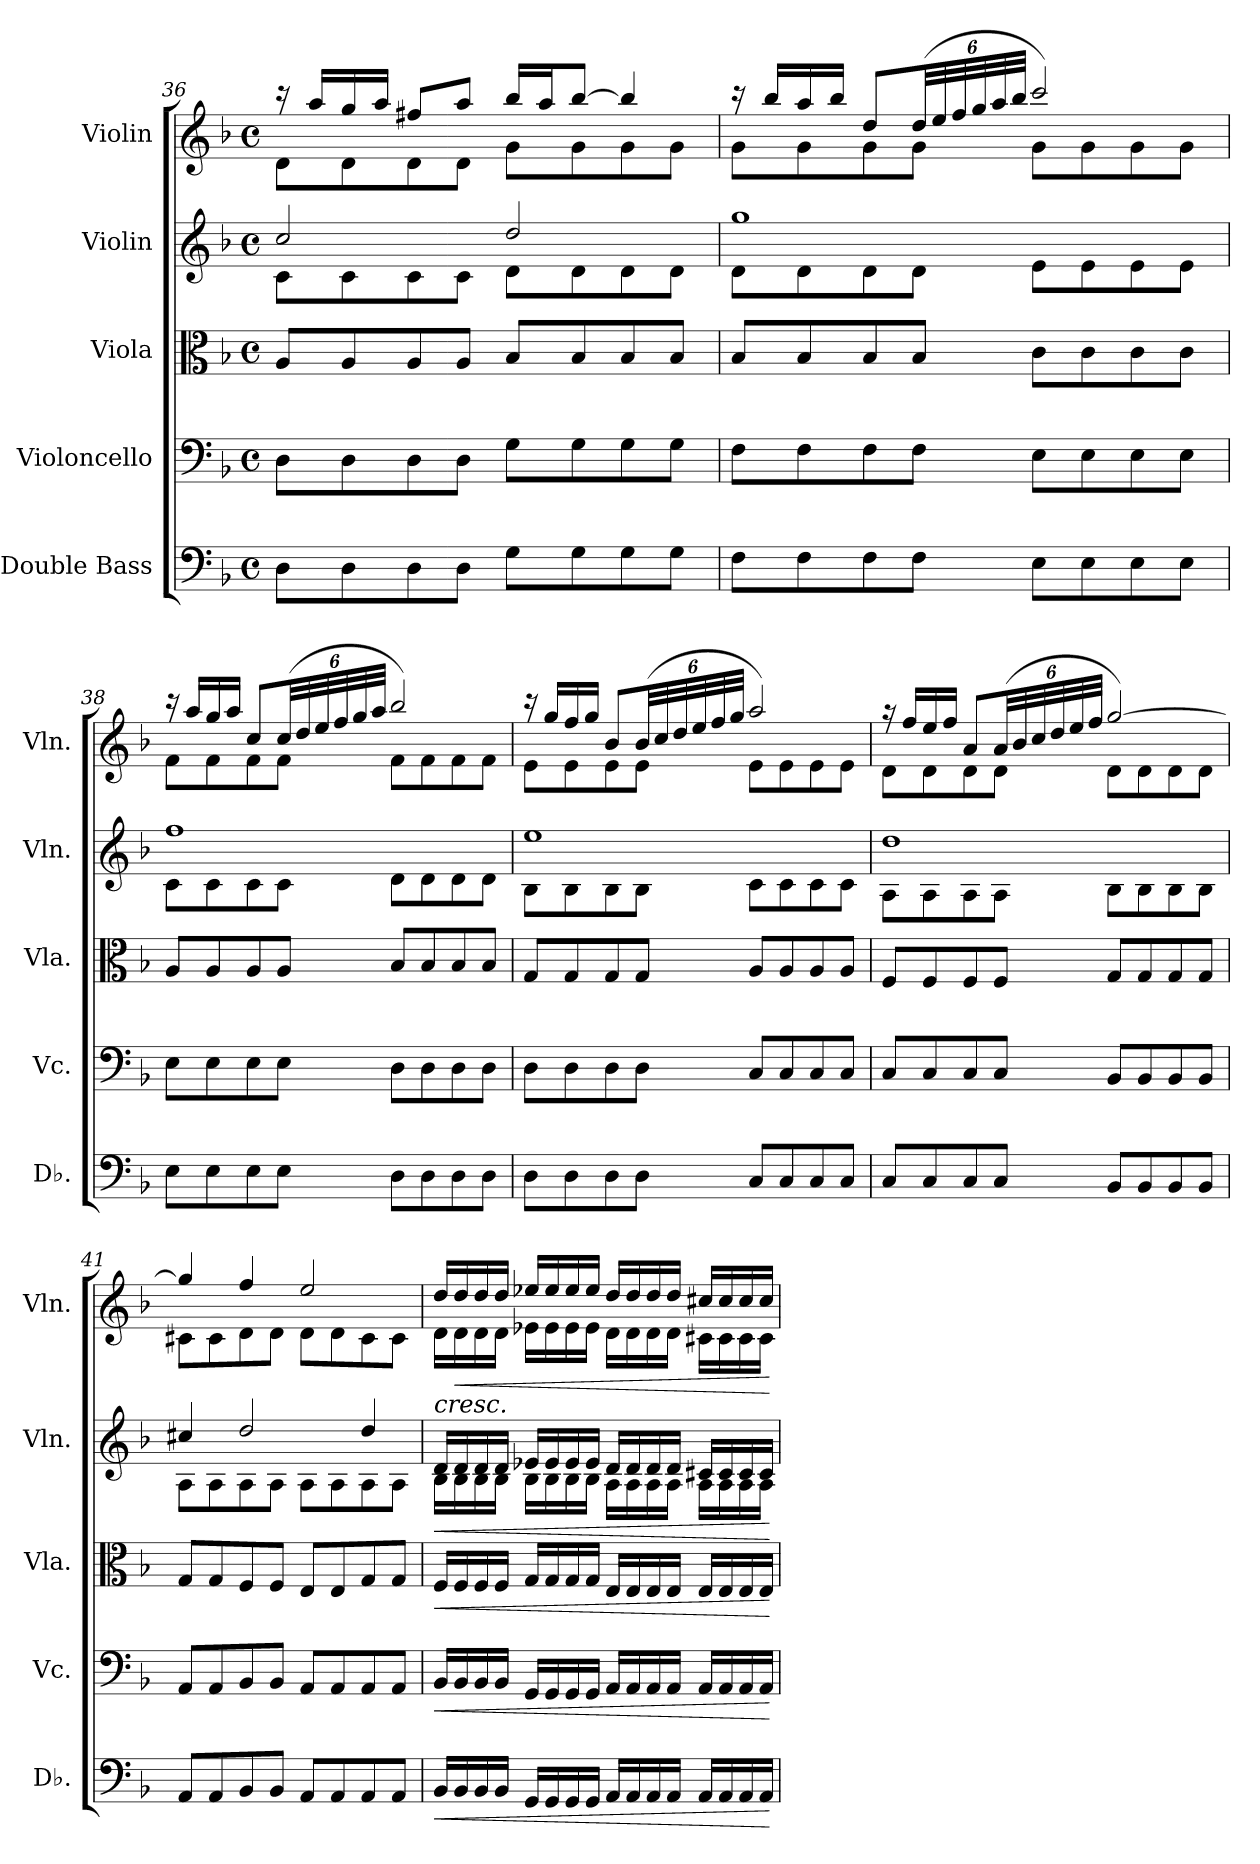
**kern	**dynam	**kern	**dynam	**kern	**dynam	**kern	**dynam	**kern	**dynam
*part5	*part5	*part4	*part4	*part3	*part3	*part2	*part2	*part1	*part1
*staff5	*staff5	*staff4	*staff4	*staff3	*staff3	*staff2	*staff2	*staff1	*staff1
*I"Double Bass	*	*I"Violoncello	*	*I"Viola	*	*I"Violin	*	*I"Violin	*
*I'Db.	*	*I'Vc.	*	*I'Vla.	*	*I'Vln.	*	*I'Vln.	*
*clefF4	*	*clefF4	*	*clefC3	*	*clefG2	*	*clefG2	*
*ITrd7c12	*	*	*	*	*	*	*	*	*
*k[b-]	*	*k[b-]	*	*k[b-]	*	*k[b-]	*	*k[b-]	*
*M4/4	*	*M4/4	*	*M4/4	*	*M4/4	*	*M4/4	*
*met(c)	*	*met(c)	*	*met(c)	*	*met(c)	*	*met(c)	*
=36	=36	=36	=36	=36	=36	=36	=36	=36	=36
*	*	*	*	*	*	*^	*	*^	*
8DD\L	.	8D\L	.	8A/L	.	2cc/	8c\L	.	16r	8d\L	.
.	.	.	.	.	.	.	.	.	16aa/LL	.	.
8DD\	.	8D\	.	8A/	.	.	8c\	.	16gg/	8d\	.
.	.	.	.	.	.	.	.	.	16aa/JJ	.	.
8DD\	.	8D\	.	8A/	.	.	8c\	.	8ff#X/L	8d\	.
8DD\J	.	8D\J	.	8A/J	.	.	8c\J	.	8aa/J	8d\J	.
8GG\L	.	8G\L	.	8B-/L	.	2dd/	8d\L	.	16bb-/LL	8g\L	.
.	.	.	.	.	.	.	.	.	16aa/J	.	.
8GG\	.	8G\	.	8B-/	.	.	8d\	.	[8bb-/J	8g\	.
8GG\	.	8G\	.	8B-/	.	.	8d\	.	4bb-/]	8g\	.
8GG\J	.	8G\J	.	8B-/J	.	.	8d\J	.	.	8g\J	.
=37	=37	=37	=37	=37	=37	=37	=37	=37	=37	=37	=37
8FF\L	.	8F\L	.	8B-/L	.	1gg	8d\L	.	16r	8g\L	.
.	.	.	.	.	.	.	.	.	16bb-/LL	.	.
8FF\	.	8F\	.	8B-/	.	.	8d\	.	16aa/	8g\	.
.	.	.	.	.	.	.	.	.	16bb-/JJ	.	.
8FF\	.	8F\	.	8B-/	.	.	8d\	.	8dd/L	8g\	.
*	*	*	*	*	*	*	*	*	*Xbrackettup	*	*
8FF\J	.	8F\J	.	8B-/J	.	.	8d\J	.	(48dd/LL	8g\J	.
.	.	.	.	.	.	.	.	.	48ee/	.	.
.	.	.	.	.	.	.	.	.	48ff/	.	.
.	.	.	.	.	.	.	.	.	48gg/	.	.
.	.	.	.	.	.	.	.	.	48aa/	.	.
.	.	.	.	.	.	.	.	.	48bb-/JJJ	.	.
8EE\L	.	8E\L	.	8c\L	.	.	8e\L	.	2ccc/)	8g\L	.
8EE\	.	8E\	.	8c\	.	.	8e\	.	.	8g\	.
8EE\	.	8E\	.	8c\	.	.	8e\	.	.	8g\	.
8EE\J	.	8E\J	.	8c\J	.	.	8e\J	.	.	8g\J	.
!!LO:PB:g=z	!!
=38	=38	=38	=38	=38	=38	=38	=38	=38	=38	=38	=38
8EE\L	.	8E\L	.	8A/L	.	1ff	8c\L	.	16r	8f\L	.
.	.	.	.	.	.	.	.	.	16aa/LL	.	.
8EE\	.	8E\	.	8A/	.	.	8c\	.	16gg/	8f\	.
.	.	.	.	.	.	.	.	.	16aa/JJ	.	.
8EE\	.	8E\	.	8A/	.	.	8c\	.	8cc/L	8f\	.
8EE\J	.	8E\J	.	8A/J	.	.	8c\J	.	(48cc/LL	8f\J	.
.	.	.	.	.	.	.	.	.	48dd/	.	.
.	.	.	.	.	.	.	.	.	48ee/	.	.
.	.	.	.	.	.	.	.	.	48ff/	.	.
.	.	.	.	.	.	.	.	.	48gg/	.	.
.	.	.	.	.	.	.	.	.	48aa/JJJ	.	.
8DD\L	.	8D\L	.	8B-/L	.	.	8d\L	.	2bb-/)	8f\L	.
8DD\	.	8D\	.	8B-/	.	.	8d\	.	.	8f\	.
8DD\	.	8D\	.	8B-/	.	.	8d\	.	.	8f\	.
8DD\J	.	8D\J	.	8B-/J	.	.	8d\J	.	.	8f\J	.
=39	=39	=39	=39	=39	=39	=39	=39	=39	=39	=39	=39
8DD\L	.	8D\L	.	8G/L	.	1ee	8B-\L	.	16r	8e\L	.
.	.	.	.	.	.	.	.	.	16gg/LL	.	.
8DD\	.	8D\	.	8G/	.	.	8B-\	.	16ff/	8e\	.
.	.	.	.	.	.	.	.	.	16gg/JJ	.	.
8DD\	.	8D\	.	8G/	.	.	8B-\	.	8b-/L	8e\	.
8DD\J	.	8D\J	.	8G/J	.	.	8B-\J	.	(48b-/LL	8e\J	.
.	.	.	.	.	.	.	.	.	48cc/	.	.
.	.	.	.	.	.	.	.	.	48dd/	.	.
.	.	.	.	.	.	.	.	.	48ee/	.	.
.	.	.	.	.	.	.	.	.	48ff/	.	.
.	.	.	.	.	.	.	.	.	48gg/JJJ	.	.
8CC/L	.	8C/L	.	8A/L	.	.	8c\L	.	2aa/)	8e\L	.
8CC/	.	8C/	.	8A/	.	.	8c\	.	.	8e\	.
8CC/	.	8C/	.	8A/	.	.	8c\	.	.	8e\	.
8CC/J	.	8C/J	.	8A/J	.	.	8c\J	.	.	8e\J	.
!!LO:LB:g=z	!!
=40	=40	=40	=40	=40	=40	=40	=40	=40	=40	=40	=40
8CC/L	.	8C/L	.	8F/L	.	1dd	8A\L	.	16r	8d\L	.
.	.	.	.	.	.	.	.	.	16ff/LL	.	.
8CC/	.	8C/	.	8F/	.	.	8A\	.	16ee/	8d\	.
.	.	.	.	.	.	.	.	.	16ff/JJ	.	.
8CC/	.	8C/	.	8F/	.	.	8A\	.	8a/L	8d\	.
8CC/J	.	8C/J	.	8F/J	.	.	8A\J	.	(48a/LL	8d\J	.
.	.	.	.	.	.	.	.	.	48b-/	.	.
.	.	.	.	.	.	.	.	.	48cc/	.	.
.	.	.	.	.	.	.	.	.	48dd/	.	.
.	.	.	.	.	.	.	.	.	48ee/	.	.
.	.	.	.	.	.	.	.	.	48ff/JJJ	.	.
8BBB-/L	.	8BB-/L	.	8G/L	.	.	8B-\L	.	[2gg/)	8d\L	.
8BBB-/	.	8BB-/	.	8G/	.	.	8B-\	.	.	8d\	.
8BBB-/	.	8BB-/	.	8G/	.	.	8B-\	.	.	8d\	.
8BBB-/J	.	8BB-/J	.	8G/J	.	.	8B-\J	.	.	8d\J	.
=41	=41	=41	=41	=41	=41	=41	=41	=41	=41	=41	=41
8AAA/L	.	8AA/L	.	8G/L	.	4cc#X/	8A\L	.	4gg/]	8c#X\L	.
8AAA/	.	8AA/	.	8G/	.	.	8A\	.	.	8c#\	.
8BBB-/	.	8BB-/	.	8F/	.	2dd/	8A\	.	4ff/	8d\	.
8BBB-/J	.	8BB-/J	.	8F/J	.	.	8A\J	.	.	8d\J	.
8AAA/L	.	8AA/L	.	8E/L	.	.	8A\L	.	2ee/	8d\L	.
8AAA/	.	8AA/	.	8E/	.	.	8A\	.	.	8d\	.
8AAA/	.	8AA/	.	8G/	.	4dd/	8A\	.	.	8c#\	.
8AAA/J	.	8AA/J	.	8G/J	.	.	8A\J	.	.	8c#\J	.
!!LO:PB:g=z	!!
=42	=42	=42	=42	=42	=42	=42	=42	=42	=42	=42	=42
!	!LO:HP:b	!	!LO:HP:b	!	!LO:HP:b	!	!	!LO:HP:b	!	!	!LO:HP:b
16BBB-/LL	<	16BB-/LL	<	16F/LL	<	16d/LL	16B-\LL	<	16dd/LL	16d\LL	<
!	!	!	!	!	!	!	!	!	!	!	!LO:HP:b
16BBB-/	.	16BB-/	.	16F/	.	16d/	16B-\	.	16dd/	16d\	<
16BBB-/	.	16BB-/	.	16F/	.	16d/	16B-\	.	16dd/	16d\	.
16BBB-/JJ	.	16BB-/JJ	.	16F/JJ	.	16d/JJ	16B-\JJ	.	16dd/JJ	16d\JJ	.
16GGG/LL	.	16GG/LL	.	16G/LL	.	16e-X/LL	16B-\LL	.	16ee-X/LL	16e-X\LL	.
16GGG/	.	16GG/	.	16G/	.	16e-/	16B-\	.	16ee-/	16e-\	.
16GGG/	.	16GG/	.	16G/	.	16e-/	16B-\	.	16ee-/	16e-\	.
16GGG/JJ	.	16GG/JJ	.	16G/JJ	.	16e-/JJ	16B-\JJ	.	16ee-/JJ	16e-\JJ	.
16AAA/LL	.	16AA/LL	.	16E/LL	.	16d/LL	16A\LL	.	16dd/LL	16d\LL	.
16AAA/	.	16AA/	.	16E/	.	16d/	16A\	.	16dd/	16d\	.
16AAA/	.	16AA/	.	16E/	.	16d/	16A\	.	16dd/	16d\	.
16AAA/JJ	.	16AA/JJ	.	16E/JJ	.	16d/JJ	16A\JJ	.	16dd/JJ	16d\JJ	.
16AAA/LL	.	16AA/LL	.	16E/LL	.	16c#X/LL	16A\LL	.	16cc#X/LL	16c#X\LL	.
16AAA/	.	16AA/	.	16E/	.	16c#/	16A\	.	16cc#/	16c#\	.
16AAA/	.	16AA/	.	16E/	.	16c#/	16A\	.	16cc#/	16c#\	.
16AAA/JJ	.	16AA/JJ	.	16E/JJ	.	16c#/JJ	16A\JJ	.	16cc#/JJ	16c#\JJ	.
*	*	*	*	*	*	*v	*v	*	*	*	*
*	*	*	*	*	*	*	*	*v	*v	*
.	[	.	[	.	[	.	[	.	[ [
=	=	=	=	=	=	=	=	=	=
*-	*-	*-	*-	*-	*-	*-	*-	*-	*-
